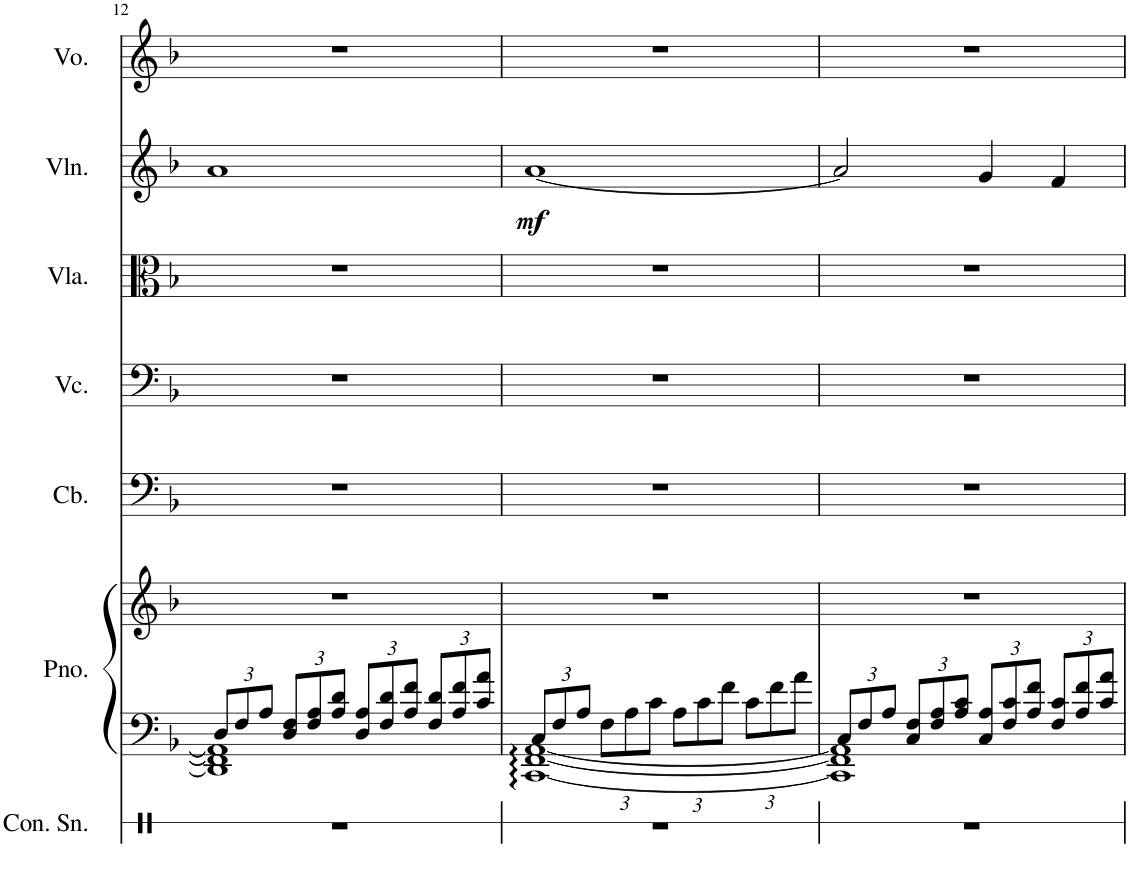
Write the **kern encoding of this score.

**kern	**kern	**kern	**kern	**kern	**kern	**kern	**dynam	**kern
*part7	*part6	*part6	*part5	*part4	*part3	*part2	*part2	*part1
*staff8	*staff7	*staff6	*staff5	*staff4	*staff3	*staff2	*staff2	*staff1
*I"Concert Snare Drum	*I"Piano	*	*I"Contrabass	*I"Violoncello	*I"Viola	*I"Violin	*	*I"Voice
*I'Con. Sn.	*I'Pno.	*	*I'Cb.	*I'Vc.	*I'Vla.	*I'Vln.	*	*I'Vo.
!!LO:PB:g=z
*clefX	*clefF4	*clefG2	*clefF4	*clefF4	*clefC3	*clefG2	*	*clefG2
*	*	*	*Trd7c12	*	*	*	*	*
*k[]	*k[b-]	*k[b-]	*k[b-]	*k[b-]	*k[b-]	*k[b-]	*	*k[b-]
*M4/4	*M4/4	*M4/4	*M4/4	*M4/4	*M4/4	*M4/4	*	*M4/4
=12	=12	=12	=12	=12	=12	=12	=12	=12
*	*^	*	*	*	*	*	*	*
*	*	*Xbrackettup	*	*	*	*	*	*	*
1r	1DD] 1FF] 1AA]	12D/L	1r	1r	1r	1r	1a	.	1r
.	.	12F/	.	.	.	.	.	.	.
.	.	12A/J	.	.	.	.	.	.	.
.	.	12D/ 12F/L	.	.	.	.	.	.	.
.	.	12F/ 12A/	.	.	.	.	.	.	.
.	.	12A/ 12d/J	.	.	.	.	.	.	.
.	.	12D/ 12A/L	.	.	.	.	.	.	.
.	.	12F/ 12d/	.	.	.	.	.	.	.
.	.	12A/ 12f/J	.	.	.	.	.	.	.
.	.	12F/ 12d/L	.	.	.	.	.	.	.
.	.	12A/ 12f/	.	.	.	.	.	.	.
.	.	12c/ 12a/J	.	.	.	.	.	.	.
=13	=13	=13	=13	=13	=13	=13	=13	=13	=13
!	!	!	!	!	!	!	!	!LO:DY:b	!
1r	[<1CC [<1FF [<1AA	12C/L	1r	1r	1r	1r	[1a	mf	1r
.	.	12F/	.	.	.	.	.	.	.
.	.	12A/J	.	.	.	.	.	.	.
.	.	12F\L	.	.	.	.	.	.	.
.	.	12A\	.	.	.	.	.	.	.
.	.	12c\J	.	.	.	.	.	.	.
.	.	12A\L	.	.	.	.	.	.	.
.	.	12c\	.	.	.	.	.	.	.
.	.	12f\J	.	.	.	.	.	.	.
.	.	12c\L	.	.	.	.	.	.	.
.	.	12f\	.	.	.	.	.	.	.
.	.	12a\J	.	.	.	.	.	.	.
=14	=14	=14	=14	=14	=14	=14	=14	=14	=14
1r	1CC] 1FF] 1AA]	12C/L	1r	1r	1r	1r	2a/]	.	1r
.	.	12F/	.	.	.	.	.	.	.
.	.	12A/J	.	.	.	.	.	.	.
.	.	12C/ 12F/L	.	.	.	.	.	.	.
.	.	12F/ 12A/	.	.	.	.	.	.	.
.	.	12A/ 12c/J	.	.	.	.	.	.	.
.	.	12C/ 12A/L	.	.	.	.	4g/	.	.
.	.	12F/ 12c/	.	.	.	.	.	.	.
.	.	12A/ 12f/J	.	.	.	.	.	.	.
.	.	12F/ 12c/L	.	.	.	.	4f/	.	.
.	.	12A/ 12f/	.	.	.	.	.	.	.
.	.	12c/ 12a/J	.	.	.	.	.	.	.
*	*v	*v	*	*	*	*	*	*	*
=	=	=	=	=	=	=	=	=
*-	*-	*-	*-	*-	*-	*-	*-	*-
